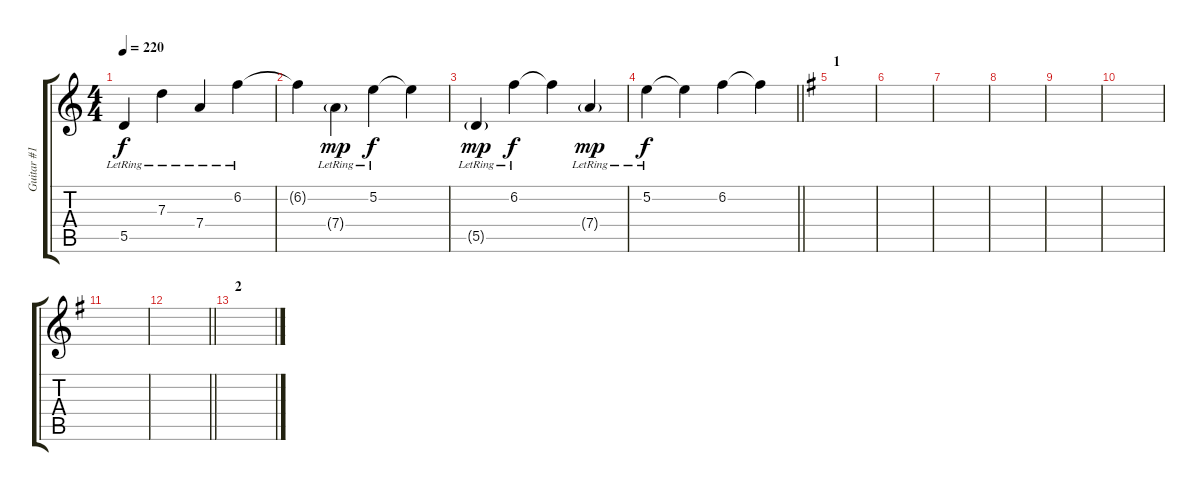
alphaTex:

\track ("Guitar #1" "Guitar #1") {instrument distortionguitar}
\staff {score tabs}
\tuning (E4 B3 G3 D3 A2 E2) {hide}
\ts (4 4)
\tempo 220
\clef g2
\ks c
5.5{lr}.4{dy f} 7.3{lr}.4 7.4{lr}.4 6.2{lr}.4 |
6.2{t}.4 7.4{g lr}.4{dy mp beam merge} 5.2{lr}.4{dy f} 5.2{t}.4 |
5.5{g lr}.4{dy mp} 6.2{lr}.4{dy f} 6.2{t}.4 7.4{g lr}.4{dy mp} |
\barLineRight lightlight
5.2{lr}.4{dy f} 5.2{t}.4{beam merge} 6.2.4 6.2{t}.4 |
\section ("" "1")
\ks eminor
|
|
|
|
|
|
|
\barLineRight lightlight
|
\section ("" "2")
